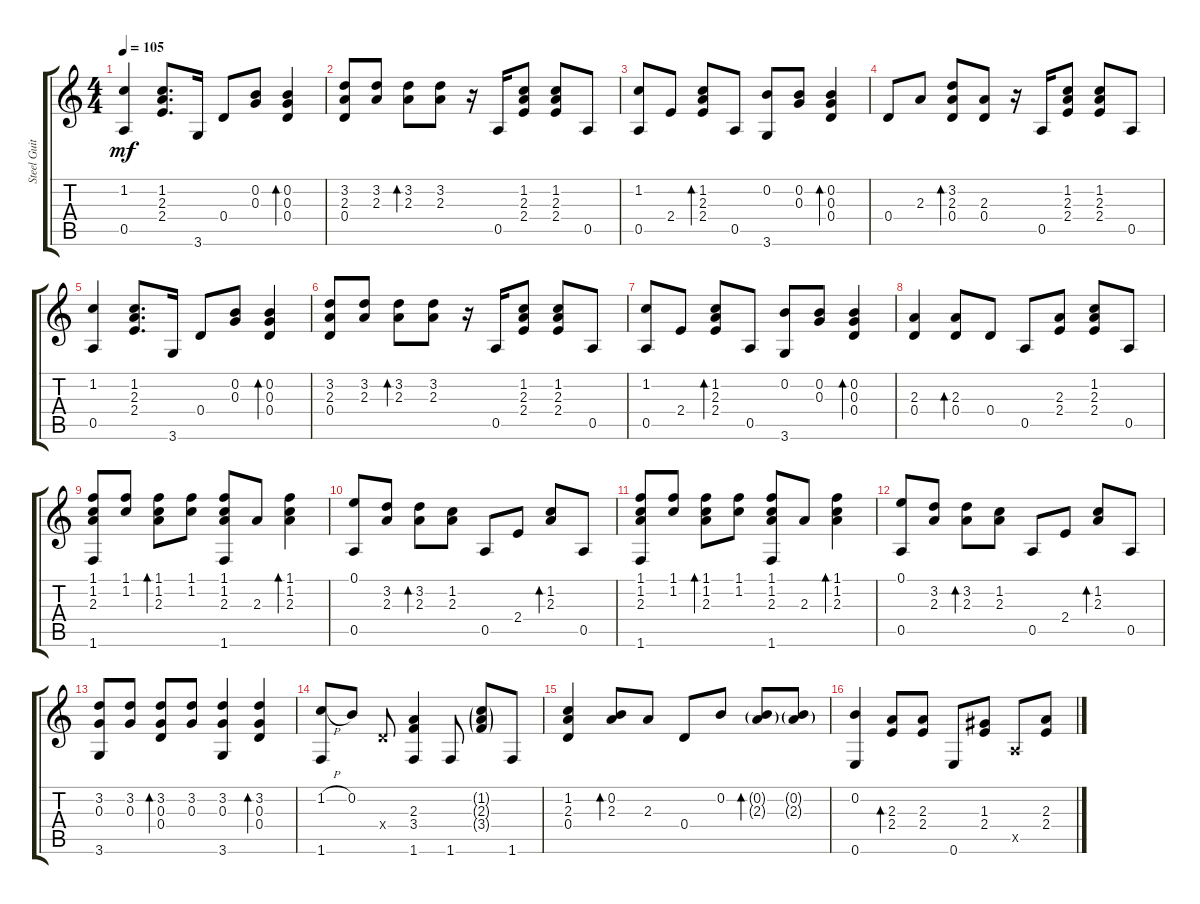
\track ("Steel Guitar" "Steel Guit") {instrument acousticguitarsteel}
\staff {score tabs}
\tuning (E4 B3 G3 D3 A2 E2) {hide}
\ts (4 4)
\tempo 105
\clef g2
\ks c
(1.2 0.5).4{dy mf instrument acousticguitarsteel} (1.2 2.3 2.4).8{d} 3.6.16 0.4.8 (0.2 0.3).8 (0.2 0.3 0.4).4{bd 30} |
(3.2 2.3 0.4).8 (3.2 2.3).8 (3.2 2.3).8{bd 30} (3.2 2.3).8 r.16 0.5.16 (1.2 2.3 2.4).8 (1.2 2.3 2.4).8 0.5.8 |
(1.2 0.5).8 2.4.8 (1.2 2.3 2.4).8{bd 30} 0.5.8 (0.2 3.6).8 (0.2 0.3).8 (0.2 0.3 0.4).4{bd 30} |
0.4.8 2.3.8 (3.2 2.3 0.4).8{bd 30} (2.3 0.4).8 r.16 0.5.16 (1.2 2.3 2.4).8 (1.2 2.3 2.4).8 0.5.8 |
(1.2 0.5).4 (1.2 2.3 2.4).8{d} 3.6.16 0.4.8 (0.2 0.3).8 (0.2 0.3 0.4).4{bd 30} |
(3.2 2.3 0.4).8 (3.2 2.3).8 (3.2 2.3).8{bd 30} (3.2 2.3).8 r.16 0.5.16 (1.2 2.3 2.4).8 (1.2 2.3 2.4).8 0.5.8 |
(1.2 0.5).8 2.4.8 (1.2 2.3 2.4).8{bd 30} 0.5.8 (0.2 3.6).8 (0.2 0.3).8 (0.2 0.3 0.4).4{bd 30} |
(2.3 0.4).4 (2.3 0.4).8{bd 30} 0.4.8 0.5.8 (2.3 2.4).8 (1.2 2.3 2.4).8 0.5.8 |
(1.1 1.2 2.3 1.6).8 (1.1 1.2).8 (1.1 1.2 2.3).8{bd 30} (1.1 1.2).8 (1.1 1.2 2.3 1.6).8 2.3.8 (1.1 1.2 2.3).4{bd 30} |
(0.1 0.5).8 (3.2 2.3).8 (3.2 2.3).8{bd 30} (1.2 2.3).8 0.5.8 2.4.8 (1.2 2.3).8{bd 30} 0.5.8 |
(1.1 1.2 2.3 1.6).8 (1.1 1.2).8 (1.1 1.2 2.3).8{bd 30} (1.1 1.2).8 (1.1 1.2 2.3 1.6).8 2.3.8 (1.1 1.2 2.3).4{bd 30} |
(0.1 0.5).8 (3.2 2.3).8 (3.2 2.3).8{bd 30} (1.2 2.3).8 0.5.8 2.4.8 (1.2 2.3).8{bd 30} 0.5.8 |
(3.2 0.3 3.6).8 (3.2 0.3).8 (3.2 0.3 0.4).8{bd 30} (3.2 0.3).8 (3.2 0.3 3.6).4 (3.2 0.3 0.4).4{bd 30} |
(1.2{h} 1.6).8 0.2.8 0.4{x}.8 (2.3 3.4 1.6).4 1.6.8 (1.2{g} 2.3{g} 3.4{g}).8 1.6.8 |
(1.2 2.3 0.4).4 (0.2 2.3).8{bd 30} 2.3.8 0.4.8 0.2.8 (0.2{g} 2.3{g}).8{bd 30} (0.2{g} 2.3{g}).8 |
(0.2 0.6).4 (2.3 2.4).8{bd 30} (2.3 2.4).8 0.6.8 (1.3 2.4).8 0.5{x}.8 (2.3 2.4).8
